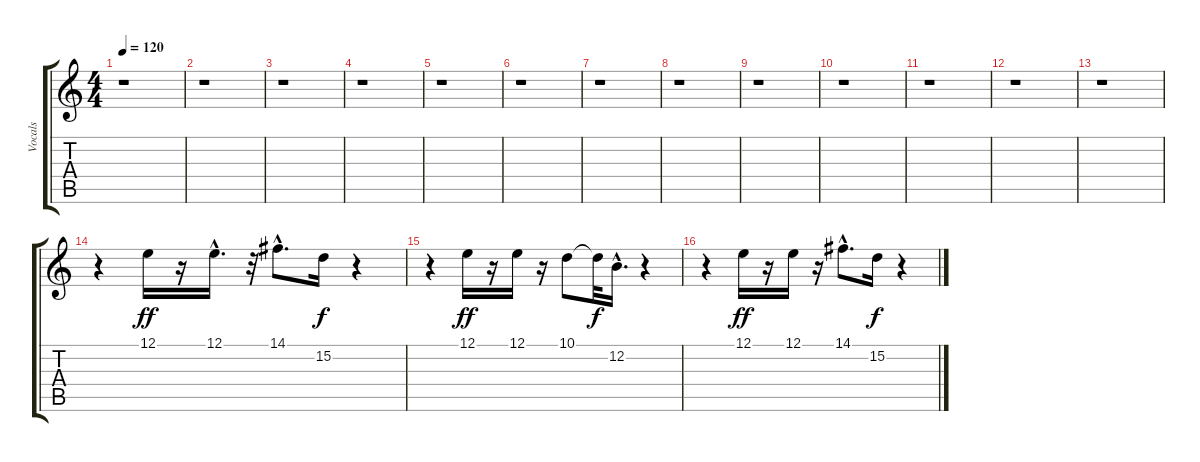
\track ("Vocals              " "Vocals    ") {instrument voiceoohs}
\staff {score tabs}
\tuning (E4 B3 G3 D3 A2 E2) {hide}
\ts (4 4)
\tempo 120
\clef g2
\ks c
r.1{dy ff instrument voiceoohs} |
r.1 |
r.1 |
r.1 |
r.1 |
r.1 |
r.1 |
r.1 |
r.1 |
r.1 |
r.1 |
r.1 |
r.1 |
r.4 12.1.16 r.16 12.1{hac}.16{d} r.32 14.1{hac}.8{d} 15.2.16{dy f} r.4 |
r.4 12.1.16{dy ff} r.16 12.1.16 r.16 10.1.8 10.1{t}.32{dy f} 12.2{hac}.16{d} r.4 |
r.4 12.1.16{dy ff} r.16 12.1.16 r.16 14.1{hac}.8{d} 15.2.16{dy f} r.4
